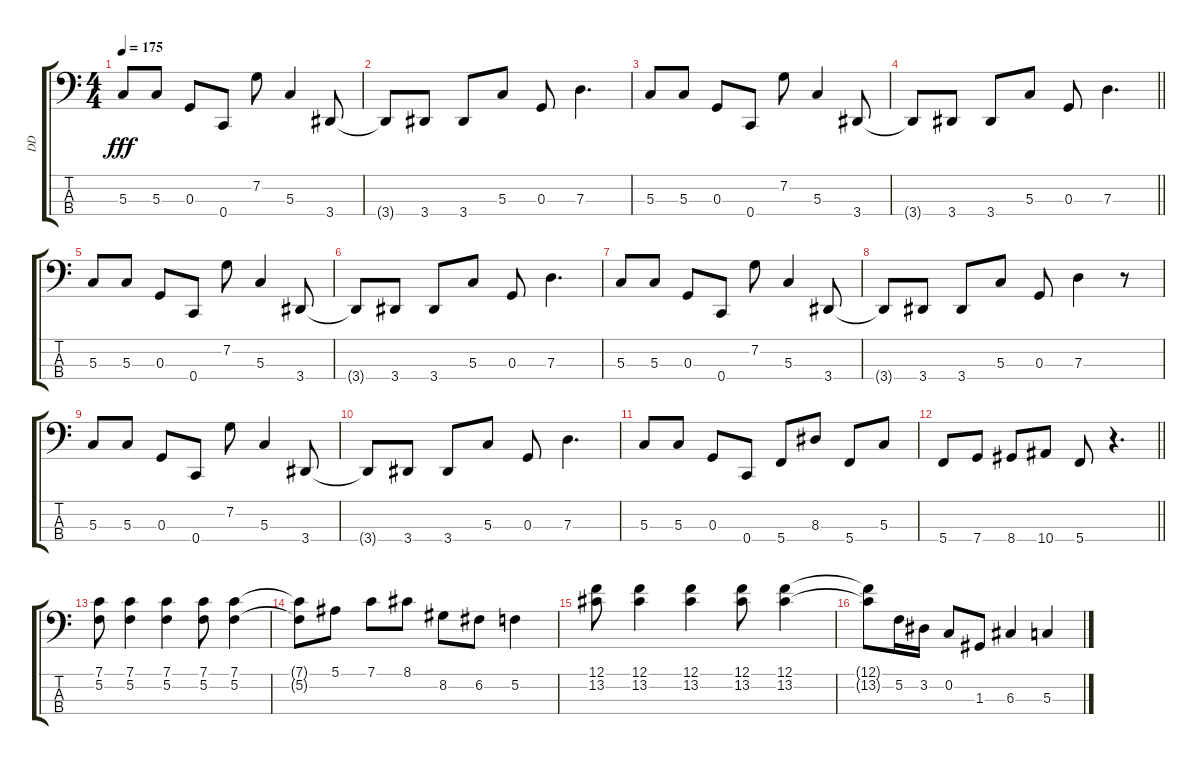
\track ("DD" "DD") {instrument electricbassfinger}
\staff {score tabs}
\tuning (F2 C2 G1 C1) {hide}
\ts (4 4)
\section ("" "")
\tempo 175
\clef f4
\ks c
5.3.8{dy fff} 5.3.8 0.3.8 0.4.8 7.2.8 5.3.4 3.4.8 |
3.4{t}.8 3.4.8 3.4.8 5.3.8 0.3.8 7.3.4{d} |
5.3.8 5.3.8 0.3.8 0.4.8 7.2.8 5.3.4 3.4.8 |
\barLineRight lightlight
3.4{t}.8 3.4.8 3.4.8 5.3.8 0.3.8 7.3.4{d} |
\section ("" "")
5.3.8 5.3.8 0.3.8 0.4.8 7.2.8 5.3.4 3.4.8 |
3.4{t}.8 3.4.8 3.4.8 5.3.8 0.3.8 7.3.4{d} |
5.3.8 5.3.8 0.3.8 0.4.8 7.2.8 5.3.4 3.4.8 |
3.4{t}.8 3.4.8 3.4.8 5.3.8 0.3.8 7.3.4 r.8 |
5.3.8 5.3.8 0.3.8 0.4.8 7.2.8 5.3.4 3.4.8 |
3.4{t}.8 3.4.8 3.4.8 5.3.8 0.3.8 7.3.4{d} |
5.3.8 5.3.8 0.3.8 0.4.8 5.4.8 8.3.8 5.4.8 5.3.8 |
\barLineRight lightlight
5.4.8 7.4.8 8.4.8 10.4.8 5.4.8 r.4{d} |
\section ("" "")
(7.1 5.2).8 (7.1 5.2).4 (7.1 5.2).4 (7.1 5.2).8 (7.1 5.2).4 |
(7.1{t} 5.2{t}).8 5.1.8 7.1.8 8.1.8 8.2.8 6.2.8 5.2.4 |
(12.1 13.2).8 (12.1 13.2).4 (12.1 13.2).4 (12.1 13.2).8 (12.1 13.2).4 |
(12.1{t} 13.2{t}).8 5.2.16 3.2.16 0.2.8 1.3.8 6.3.4 5.3.4
